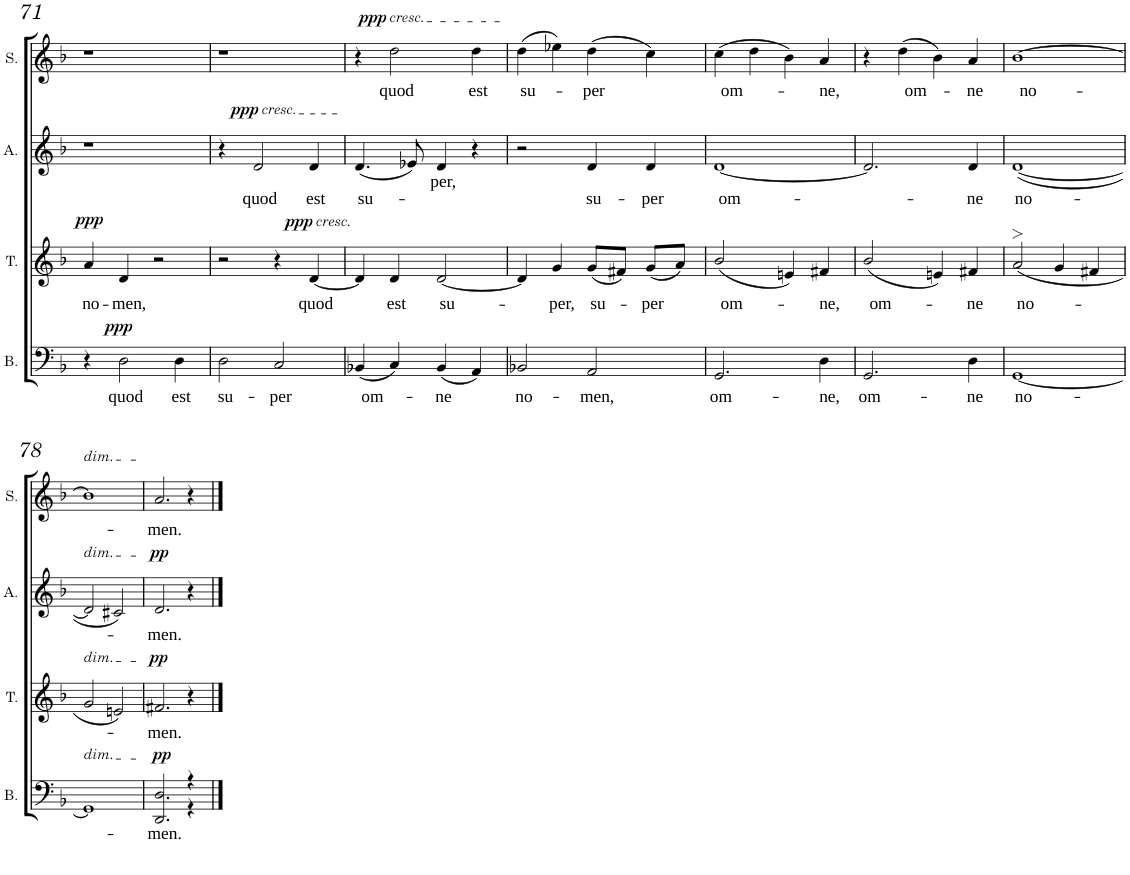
**kern	**text	**dynam	**kern	**text	**dynam	**kern	**text	**dynam	**kern	**text	**dynam
*part4	*part4	*part4	*part3	*part3	*part3	*part2	*part2	*part2	*part1	*part1	*part1
*staff4	*staff4	*staff4	*staff3	*staff3	*staff3	*staff2	*staff2	*staff2	*staff1	*staff1	*staff1
*I"Basse	*	*	*I"Ténor	*	*	*I"Alto	*	*	*I"Soprano	*	*
*I'B.	*	*	*I'T.	*	*	*I'A.	*	*	*I'S.	*	*
!!LO:PB:g=z
*clefF4	*	*	*clefG2	*	*	*clefG2	*	*	*clefG2	*	*
*k[b-]	*	*	*k[b-]	*	*	*k[b-]	*	*	*k[b-]	*	*
*M4/4	*	*	*M4/4	*	*	*M4/4	*	*	*M4/4	*	*
*met(c)	*	*	*met(c)	*	*	*met(c)	*	*	*met(c)	*	*
=71	=71	=71	=71	=71	=71	=71	=71	=71	=71	=71	=71
!	!	!	!	!LO:LY:b	!LO:DY:a	!	!	!	!	!	!
4r	.	.	4a/	no-	ppp	1r	.	.	1r	.	.
!	!LO:LY:b	!LO:DY:a	!	!LO:LY:b	!	!	!	!	!	!	!
2D\	quod	ppp	4d/	men,	.	.	.	.	.	.	.
.	.	.	2r	.	.	.	.	.	.	.	.
!	!LO:LY:b	!	!	!	!	!	!	!	!	!	!
4D\	est	.	.	.	.	.	.	.	.	.	.
=72	=72	=72	=72	=72	=72	=72	=72	=72	=72	=72	=72
!	!LO:LY:b	!	!	!	!	!	!	!	!	!	!
2D\	su-	.	2r	.	.	4r	.	.	1r	.	.
!	!	!	!	!	!	!LO:TX:a:i:t=cresc.	!	!	!	!	!
!	!	!	!	!	!	!	!LO:LY:b	!LO:DY:a	!	!	!
.	.	.	.	.	.	2d/	quod	ppp	.	.	.
!	!LO:LY:b	!	!	!	!	!	!	!	!	!	!
2C/	per	.	4r	.	.	.	.	.	.	.	.
!	!	!	!LO:TX:a:i:t=cresc.	!	!	!	!	!	!	!	!
!	!	!	!	!LO:LY:b	!LO:DY:a	!	!LO:LY:b	!	!	!	!
.	.	.	[<4d/	quod	ppp	4d/	est	.	.	.	.
=73	=73	=73	=73	=73	=73	=73	=73	=73	=73	=73	=73
!	!LO:LY:b	!	!	!	!	!	!LO:LY:b	!	!	!	!
(<4BB-X/	om-	.	4d/]	.	.	(<4.d/	su-	.	4r	.	.
!	!	!	!	!	!	!	!	!	!LO:TX:a:i:t=cresc.	!	!
!	!	!	!	!LO:LY:b	!	!	!	!	!	!LO:LY:b	!LO:DY:a
4C/)	.	.	4d/	est	.	.	.	.	2dd\	quod	ppp
.	.	.	.	.	.	8e-X/)	.	.	.	.	.
!	!LO:LY:b	!	!	!LO:LY:b	!	!	!LO:LY:b	!	!	!	!
(<4BB-/	ne	.	[<2d/	su-	.	4d/	-per,	.	.	.	.
!	!	!	!	!	!	!	!	!	!	!LO:LY:b	!
4AA/)	.	.	.	.	.	4r	.	.	4dd\	est	.
=74	=74	=74	=74	=74	=74	=74	=74	=74	=74	=74	=74
!	!LO:LY:b	!	!	!	!	!	!	!	!	!LO:LY:b	!
2BB-X/	no-	.	4d/]	.	.	2r	.	.	(>4dd\	su-	.
!	!	!	!	!LO:LY:b	!	!	!	!	!	!	!
.	.	.	4g/	per,	.	.	.	.	4ee-X\)	.	.
!	!LO:LY:b	!	!	!LO:LY:b	!	!	!LO:LY:b	!	!	!LO:LY:b	!
2AA/	men,	.	(8g/L	su-	.	4d/	su-	.	(>4dd\	per	.
.	.	.	8f#X/J)	.	.	.	.	.	.	.	.
!	!	!	!	!LO:LY:b	!	!	!LO:LY:b	!	!	!	!
.	.	.	(8g/L	per	.	4d/	per	.	4cc\)	.	.
.	.	.	8a/J)	.	.	.	.	.	.	.	.
=75	=75	=75	=75	=75	=75	=75	=75	=75	=75	=75	=75
!	!LO:LY:b	!	!	!LO:LY:b	!	!	!LO:LY:b	!	!	!LO:LY:b	!
2.GG/	om-	.	(<2b-/	om-	.	[<1d	om-	.	(>4cc\	om-	.
.	.	.	.	.	.	.	.	.	4dd\	.	.
.	.	.	4en/)	.	.	.	.	.	4b-\)	.	.
!	!LO:LY:b	!	!	!LO:LY:b	!	!	!	!	!	!LO:LY:b	!
4D\	ne,	.	4f#X/	ne,	.	.	.	.	4a/	ne,	.
=76	=76	=76	=76	=76	=76	=76	=76	=76	=76	=76	=76
!	!LO:LY:b	!	!	!LO:LY:b	!	!	!	!	!	!	!
2.GG/	om-	.	(<2b-/	om-	.	2.d/]	.	.	4r	.	.
!	!	!	!	!	!	!	!	!	!	!LO:LY:b	!
.	.	.	.	.	.	.	.	.	(>4dd\	om-	.
.	.	.	4en/)	.	.	.	.	.	4b-\)	.	.
!	!LO:LY:b	!	!	!LO:LY:b	!	!	!LO:LY:b	!	!	!LO:LY:b	!
4D\	ne	.	4f#X/	ne	.	4d/	ne	.	4a/	ne	.
=77	=77	=77	=77	=77	=77	=77	=77	=77	=77	=77	=77
!	!LO:LY:b	!	!	!LO:LY:b	!	!	!LO:LY:b	!	!	!LO:LY:b	!
[1GG	no-	.	(<2a>/	no-	.	(<[<1d	no-	.	[1b-	no-	.
.	.	.	4g/	.	.	.	.	.	.	.	.
.	.	.	4f#X/	.	.	.	.	.	.	.	.
!!LO:LB:g=z
=78	=78	=78	=78	=78	=78	=78	=78	=78	=78	=78	=78
!	!	!	!	!	!	!	!	!	!LO:TX:a:i:t=dim.	!	!
!	!	!	!	!	!	!LO:TX:a:i:t=dim.	!	!	!	!	!
!	!	!	!LO:TX:a:i:t=dim.	!	!	!	!	!	!	!	!
!LO:TX:a:i:t=dim.	!	!	!	!	!	!	!	!	!	!	!
1GG]	.	.	2g/	.	.	2d/]	.	.	1b-]	.	.
.	.	.	2en/)	.	.	2c#X/)	.	.	.	.	.
=79	=79	=79	=79	=79	=79	=79	=79	=79	=79	=79	=79
!	!LO:LY:b	!LO:DY:a	!	!LO:LY:b	!LO:DY:a	!	!LO:LY:b	!LO:DY:a	!	!LO:LY:b	!
*^	*	*	*	*	*	*	*	*	*	*	*
2.DD/	2.D/	men.	pp	2.f#X/	men.	pp	2.d/	men.	pp	2.a/	men.	.
4r	4r	.	.	4r	.	.	4r	.	.	4r	.	.
*v	*v	*	*	*	*	*	*	*	*	*	*	*
==	==	==	==	==	==	==	==	==	==	==	==
*-	*-	*-	*-	*-	*-	*-	*-	*-	*-	*-	*-
